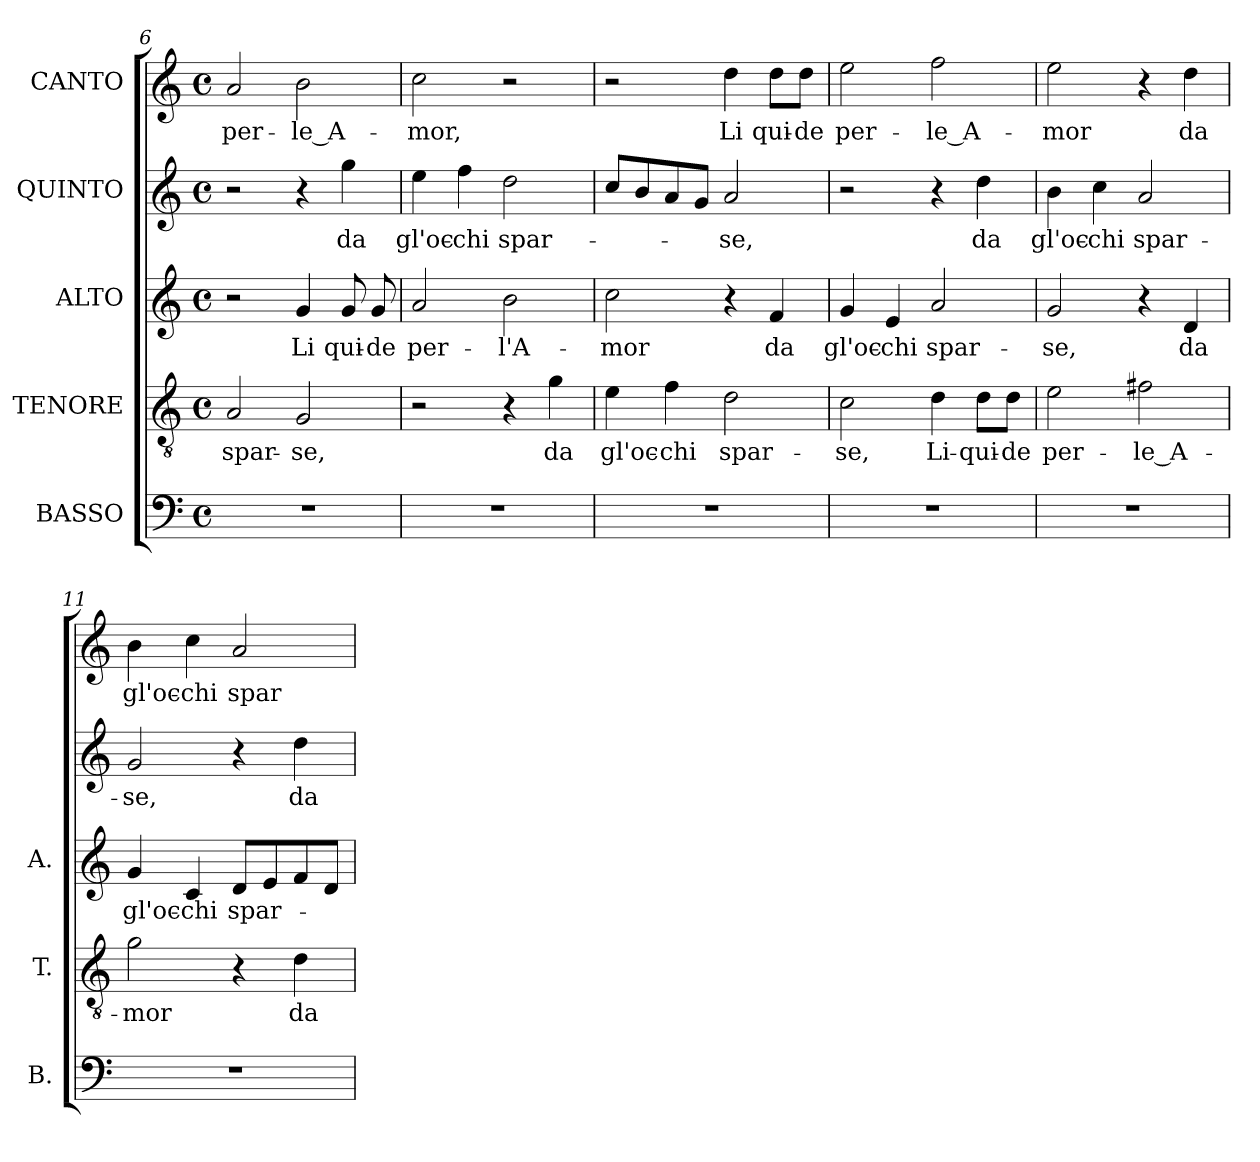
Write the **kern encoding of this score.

**kern	**kern	**text	**kern	**text	**kern	**text	**kern	**text
*part5	*part4	*part4	*part3	*part3	*part2	*part2	*part1	*part1
*staff5	*staff4	*staff4	*staff3	*staff3	*staff2	*staff2	*staff1	*staff1
*I"BASSO	*I"TENORE	*	*I"ALTO	*	*I"QUINTO	*	*I"CANTO	*
*I'B.	*I'T.	*	*I'A.	*	*	*	*	*
*clefF4	*clefGv2	*	*clefG2	*	*clefG2	*	*clefG2	*
*	*ITrd7c12	*	*	*	*	*	*	*
*k[]	*k[]	*	*k[]	*	*k[]	*	*k[]	*
*C:	*C:	*	*C:	*	*C:	*	*C:	*
*M4/4	*M4/4	*	*M4/4	*	*M4/4	*	*M4/4	*
*met(c)	*met(c)	*	*met(c)	*	*met(c)	*	*met(c)	*
=6	=6	=6	=6	=6	=6	=6	=6	=6
!	!	!LO:LY:b:color=#000000	!	!	!	!	!	!
!	!	!	!	!	!	!	!	!LO:LY:b:color=#000000
1r	2AAi/	spar-	2r	.	2r	.	2ai/	per-
!	!	!LO:LY:b:color=#000000	!	!	!	!	!	!
!	!	!	!	!LO:LY:b:color=#000000	!	!	!	!
!	!	!	!	!	!	!	!	!LO:LY:b:color=#000000
.	2GGi/	-se,	4gi/	Li	4r	.	2bi\	-le_A-
!	!	!	!	!LO:LY:b:color=#000000	!	!	!	!
!	!	!	!	!	!	!LO:LY:b:color=#000000	!	!
.	.	.	8gi/	qui-	4ggi\	da	.	.
!	!	!	!	!LO:LY:b:color=#000000	!	!	!	!
.	.	.	8gi/	-de	.	.	.	.
=7	=7	=7	=7	=7	=7	=7	=7	=7
!	!	!	!	!LO:LY:b:color=#000000	!	!	!	!
!	!	!	!	!	!	!LO:LY:b:color=#000000	!	!
!	!	!	!	!	!	!	!	!LO:LY:b:color=#000000
1r	2r	.	2ai/	per-	4eei\	gl'oc-	2cci\	-mor,
!	!	!	!	!	!	!LO:LY:b:color=#000000	!	!
.	.	.	.	.	4ffi\	-chi	.	.
!	!	!	!	!LO:LY:b:color=#000000	!	!	!	!
!	!	!	!	!	!	!LO:LY:b:color=#000000	!	!
.	4r	.	2bi\	-l'A-	2ddi\	spar-	2r	.
!	!	!LO:LY:b:color=#000000	!	!	!	!	!	!
.	4Gi\	da	.	.	.	.	.	.
=8	=8	=8	=8	=8	=8	=8	=8	=8
!	!	!LO:LY:b:color=#000000	!	!	!	!	!	!
!	!	!	!	!LO:LY:b:color=#000000	!	!	!	!
1r	4Ei\	gl'oc-	2cci\	-mor	8cci/L	.	2r	.
.	.	.	.	.	8bi/	.	.	.
!	!	!LO:LY:b:color=#000000	!	!	!	!	!	!
.	4Fi\	-chi	.	.	8ai/	.	.	.
.	.	.	.	.	8gi/J	.	.	.
!	!	!LO:LY:b:color=#000000	!	!	!	!	!	!
!	!	!	!	!	!	!LO:LY:b:color=#000000	!	!
!	!	!	!	!	!	!	!	!LO:LY:b:color=#000000
.	2Di\	spar-	4r	.	2ai/	-se,	4ddi\	Li
!	!	!	!	!LO:LY:b:color=#000000	!	!	!	!
!	!	!	!	!	!	!	!	!LO:LY:b:color=#000000
.	.	.	4fi/	da	.	.	8ddi\L	qui-
!	!	!	!	!	!	!	!	!LO:LY:b:color=#000000
.	.	.	.	.	.	.	8ddi\J	-de
=9	=9	=9	=9	=9	=9	=9	=9	=9
!	!	!LO:LY:b:color=#000000	!	!	!	!	!	!
!	!	!	!	!LO:LY:b:color=#000000	!	!	!	!
!	!	!	!	!	!	!	!	!LO:LY:b:color=#000000
1r	2Ci\	-se,	4gi/	gl'oc-	2r	.	2eei\	per-
!	!	!	!	!LO:LY:b:color=#000000	!	!	!	!
.	.	.	4ei/	-chi	.	.	.	.
!	!	!LO:LY:b:color=#000000	!	!	!	!	!	!
!	!	!	!	!LO:LY:b:color=#000000	!	!	!	!
!	!	!	!	!	!	!	!	!LO:LY:b:color=#000000
.	4Di\	Li-	2ai/	spar-	4r	.	2ffi\	-le_A-
!	!	!LO:LY:b:color=#000000	!	!	!	!	!	!
!	!	!	!	!	!	!LO:LY:b:color=#000000	!	!
.	8Di\L	-qui-	.	.	4ddi\	da	.	.
!	!	!LO:LY:b:color=#000000	!	!	!	!	!	!
.	8Di\J	-de	.	.	.	.	.	.
=10	=10	=10	=10	=10	=10	=10	=10	=10
!	!	!LO:LY:b:color=#000000	!	!	!	!	!	!
!	!	!	!	!LO:LY:b:color=#000000	!	!	!	!
!	!	!	!	!	!	!LO:LY:b:color=#000000	!	!
!	!	!	!	!	!	!	!	!LO:LY:b:color=#000000
1r	2Ei\	per-	2gi/	-se,	4bi\	gl'oc-	2eei\	-mor
!	!	!	!	!	!	!LO:LY:b:color=#000000	!	!
.	.	.	.	.	4cci\	-chi	.	.
!	!	!LO:LY:b:color=#000000	!	!	!	!	!	!
!	!	!	!	!	!	!LO:LY:b:color=#000000	!	!
.	2F#Xi\	-le_A-	4r	.	2ai/	spar-	4r	.
!	!	!	!	!LO:LY:b:color=#000000	!	!	!	!
!	!	!	!	!	!	!	!	!LO:LY:b:color=#000000
.	.	.	4di/	da	.	.	4ddi\	da
!!LO:LB:g=z
=11	=11	=11	=11	=11	=11	=11	=11	=11
!	!	!LO:LY:b:color=#000000	!	!	!	!	!	!
!	!	!	!	!LO:LY:b:color=#000000	!	!	!	!
!	!	!	!	!	!	!LO:LY:b:color=#000000	!	!
!	!	!	!	!	!	!	!	!LO:LY:b:color=#000000
1r	2Gi\	-mor	4gi/	gl'oc-	2gi/	-se,	4bi\	gl'oc-
!	!	!	!	!LO:LY:b:color=#000000	!	!	!	!
!	!	!	!	!	!	!	!	!LO:LY:b:color=#000000
.	.	.	4ci/	-chi	.	.	4cci\	-chi
!	!	!	!	!LO:LY:b:color=#000000	!	!	!	!
!	!	!	!	!	!	!	!	!LO:LY:b:color=#000000
.	4r	.	8di/L	spar-	4r	.	2ai/	spar-
.	.	.	8ei/	.	.	.	.	.
!	!	!LO:LY:b:color=#000000	!	!	!	!	!	!
!	!	!	!	!	!	!LO:LY:b:color=#000000	!	!
.	4Di\	da	8fi/	.	4ddi\	da	.	.
.	.	.	8di/J	.	.	.	.	.
=	=	=	=	=	=	=	=	=
*-	*-	*-	*-	*-	*-	*-	*-	*-
